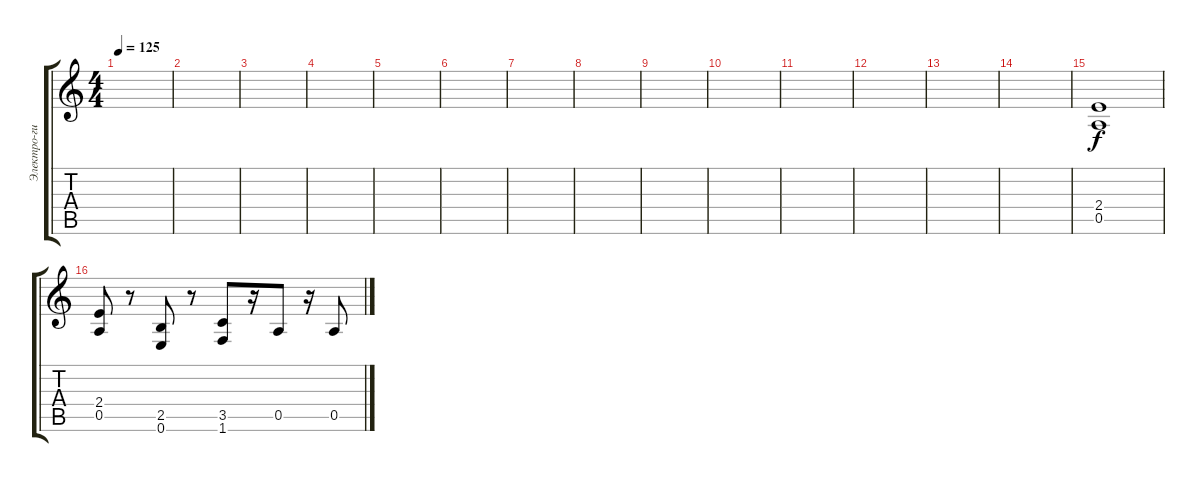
\track ("Электро-гитара" "Электро-ги") {instrument distortionguitar}
\staff {score tabs}
\tuning (E4 B3 G3 D3 A2 E2) {hide}
\ts (4 4)
\tempo 125
\clef g2
\ks c
|
|
|
|
|
|
|
|
|
|
|
|
|
|
(2.4 0.5).1{volume 13} |
(2.4 0.5).8 r.8 (2.5 0.6).8 r.8 (3.5 1.6).8 r.16 0.5.8 r.16 0.5.8
